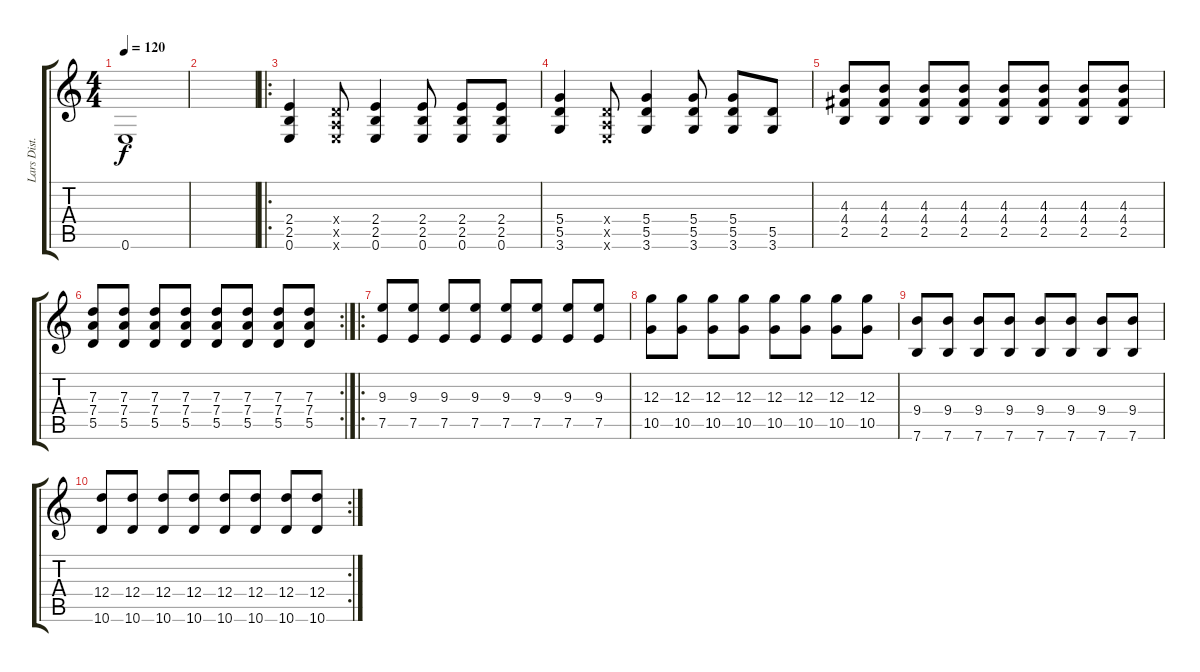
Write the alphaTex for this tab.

\track ("Lars Dist." "Lars Dist.") {instrument distortionguitar}
\staff {score tabs}
\tuning (E4 B3 G3 D3 A2 E2) {hide}
\ts (4 4)
\tempo 120
\clef g2
\ks c
0.6.1{dy f} |
|
\ro
(2.4 2.5 0.6).4 (0.4{x} 0.5{x} 0.6{x}).8 (2.4 2.5 0.6).4 (2.4 2.5 0.6).8 (2.4 2.5 0.6).8 (2.4 2.5 0.6).8 |
(5.4 5.5 3.6).4 (0.4{x} 0.5{x} 0.6{x}).8 (5.4 5.5 3.6).4 (5.4 5.5 3.6).8 (5.4 5.5 3.6).8 (5.5 3.6).8 |
(4.3 4.4 2.5).8 (4.3 4.4 2.5).8 (4.3 4.4 2.5).8 (4.3 4.4 2.5).8 (4.3 4.4 2.5).8 (4.3 4.4 2.5).8 (4.3 4.4 2.5).8 (4.3 4.4 2.5).8 |
\rc 2
(7.3 7.4 5.5).8 (7.3 7.4 5.5).8 (7.3 7.4 5.5).8 (7.3 7.4 5.5).8 (7.3 7.4 5.5).8 (7.3 7.4 5.5).8 (7.3 7.4 5.5).8 (7.3 7.4 5.5).8 |
\ro
(9.3 7.5).8 (9.3 7.5).8 (9.3 7.5).8 (9.3 7.5).8 (9.3 7.5).8 (9.3 7.5).8 (9.3 7.5).8 (9.3 7.5).8 |
(12.3 10.5).8 (12.3 10.5).8 (12.3 10.5).8 (12.3 10.5).8 (12.3 10.5).8 (12.3 10.5).8 (12.3 10.5).8 (12.3 10.5).8 |
(9.4 7.6).8 (9.4 7.6).8 (9.4 7.6).8 (9.4 7.6).8 (9.4 7.6).8 (9.4 7.6).8 (9.4 7.6).8 (9.4 7.6).8 |
\rc 2
(12.4 10.6).8 (12.4 10.6).8 (12.4 10.6).8 (12.4 10.6).8 (12.4 10.6).8 (12.4 10.6).8 (12.4 10.6).8 (12.4 10.6).8
